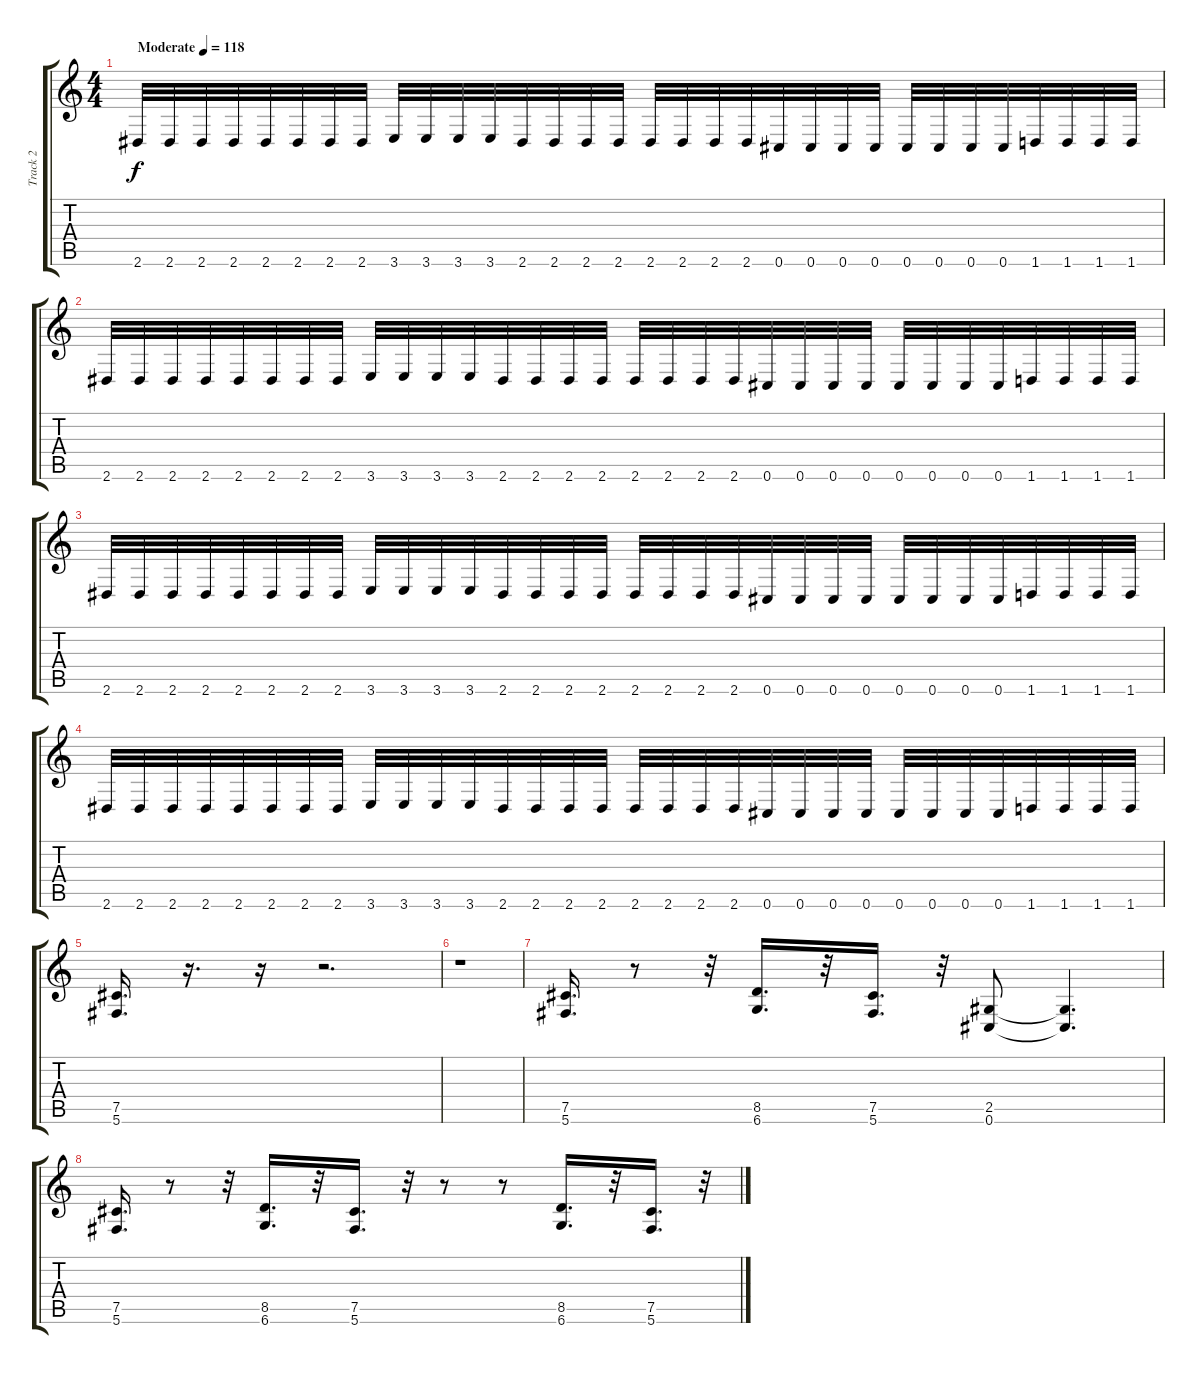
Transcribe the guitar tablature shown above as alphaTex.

\track ("Track 2" "Track 2") {instrument distortionguitar}
\staff {score tabs}
\tuning (Db4 Ab3 E3 B2 Gb2 Db2) {hide}
\ts (4 4)
\tempo (118 "Moderate")
\clef g2
\ks c
2.6.32{dy f instrument distortionguitar} 2.6.32 2.6.32 2.6.32 2.6.32 2.6.32 2.6.32 2.6.32 3.6.32 3.6.32 3.6.32 3.6.32 2.6.32 2.6.32 2.6.32 2.6.32 2.6.32 2.6.32 2.6.32 2.6.32 0.6.32 0.6.32 0.6.32 0.6.32 0.6.32 0.6.32 0.6.32 0.6.32 1.6.32 1.6.32 1.6.32 1.6.32 |
2.6.32 2.6.32 2.6.32 2.6.32 2.6.32 2.6.32 2.6.32 2.6.32 3.6.32 3.6.32 3.6.32 3.6.32 2.6.32 2.6.32 2.6.32 2.6.32 2.6.32 2.6.32 2.6.32 2.6.32 0.6.32 0.6.32 0.6.32 0.6.32 0.6.32 0.6.32 0.6.32 0.6.32 1.6.32 1.6.32 1.6.32 1.6.32 |
2.6.32 2.6.32 2.6.32 2.6.32 2.6.32 2.6.32 2.6.32 2.6.32 3.6.32 3.6.32 3.6.32 3.6.32 2.6.32 2.6.32 2.6.32 2.6.32 2.6.32 2.6.32 2.6.32 2.6.32 0.6.32 0.6.32 0.6.32 0.6.32 0.6.32 0.6.32 0.6.32 0.6.32 1.6.32 1.6.32 1.6.32 1.6.32 |
2.6.32 2.6.32 2.6.32 2.6.32 2.6.32 2.6.32 2.6.32 2.6.32 3.6.32 3.6.32 3.6.32 3.6.32 2.6.32 2.6.32 2.6.32 2.6.32 2.6.32 2.6.32 2.6.32 2.6.32 0.6.32 0.6.32 0.6.32 0.6.32 0.6.32 0.6.32 0.6.32 0.6.32 1.6.32 1.6.32 1.6.32 1.6.32 |
(7.5 5.6).16{d} r.16{d} r.16 r.2{d} |
r.1 |
(7.5 5.6).16{d} r.8 r.32 (8.5 6.6).16{d} r.32 (7.5 5.6).16{d} r.32 (2.5 0.6).8 (2.5{t} 0.6{t}).4{d} |
(7.5 5.6).16{d} r.8 r.32 (8.5 6.6).16{d} r.32 (7.5 5.6).16{d} r.32 r.8 r.8 (8.5 6.6).16{d} r.32 (7.5 5.6).16{d} r.32
